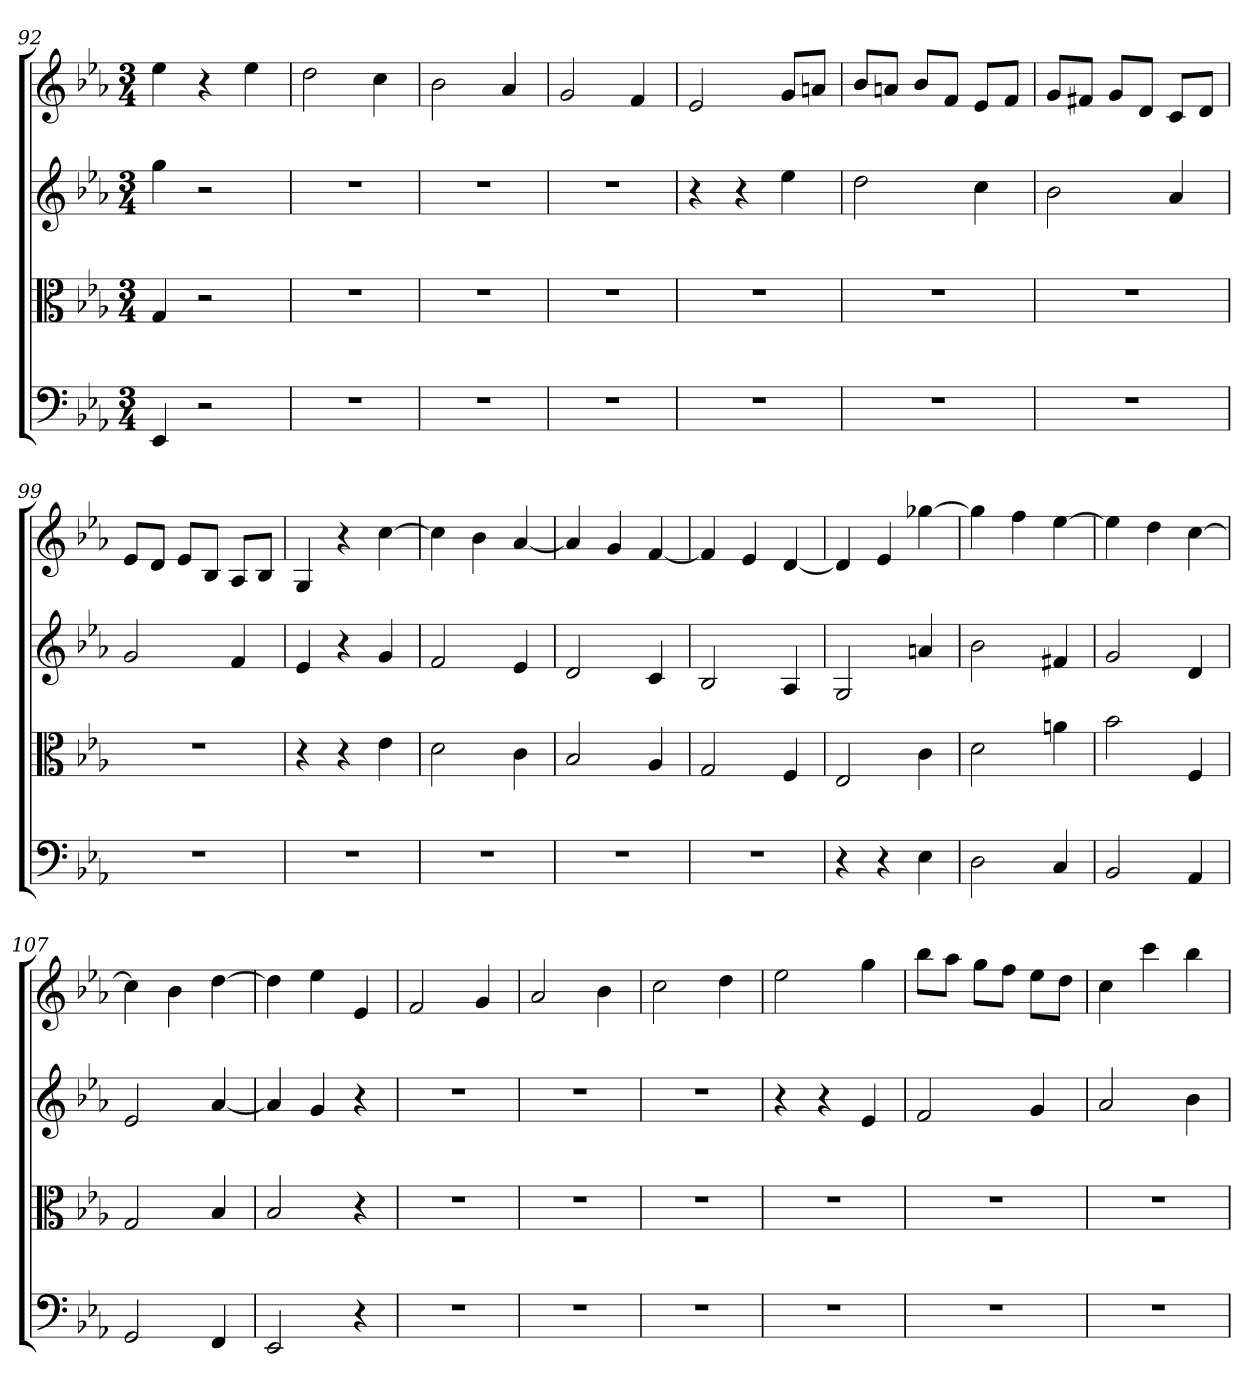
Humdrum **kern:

**kern	**kern	**kern	**kern
*part4	*part3	*part2	*part1
*staff4	*staff3	*staff2	*staff1
*clefF4	*clefC3	*	*
*k[b-e-a-]	*k[b-e-a-]	*k[b-e-a-]	*k[b-e-a-]
*E-:	*E-:	*E-:	*E-:
*M3/4	*M3/4	*M3/4	*M3/4
=92	=92	=92	=92
4EE-	4G	4gg	4ee-
2r	2r	2r	4r
.	.	.	4ee-
=93	=93	=93	=93
2.r	2.r	2.r	2dd
.	.	.	4cc
=94	=94	=94	=94
2.r	2.r	2.r	2b-
.	.	.	4a-
=95	=95	=95	=95
2.r	2.r	2.r	2g
.	.	.	4f
=96	=96	=96	=96
2.r	2.r	4r	2e-
.	.	4r	.
.	.	4ee-	8gL
.	.	.	8anJ
=97	=97	=97	=97
2.r	2.r	2dd	8b-L
.	.	.	8anJ
.	.	.	8b-L
.	.	.	8fJ
.	.	4cc	8e-L
.	.	.	8fJ
=98	=98	=98	=98
2.r	2.r	2b-	8gL
.	.	.	8f#XJ
.	.	.	8gL
.	.	.	8dJ
.	.	4a-	8cL
.	.	.	8dJ
=99	=99	=99	=99
2.r	2.r	2g	8e-L
.	.	.	8dJ
.	.	.	8e-L
.	.	.	8B-J
.	.	4f	8A-L
.	.	.	8B-J
=100	=100	=100	=100
2.r	4r	4e-	4G
.	4r	4r	4r
.	4e-	4g	[4cc
=101	=101	=101	=101
2.r	2d	2f	4cc]
.	.	.	4b-
.	4c	4e-	[4a-
=102	=102	=102	=102
2.r	2B-	2d	4a-]
.	.	.	4g
.	4A-	4c	[4f
=103	=103	=103	=103
2.r	2G	2B-	4f]
.	.	.	4e-
.	4F	4A-	[4d
=104	=104	=104	=104
4r	2E-	2G	4d]
4r	.	.	4e-
4E-	4c	4an	[4gg-X
=105	=105	=105	=105
2D	2d	2b-	4gg-]
.	.	.	4ff
4C	4an	4f#X	[4ee-
=106	=106	=106	=106
2BB-	2b-	2g	4ee-]
.	.	.	4dd
4AA-	4F	4d	[4cc
=107	=107	=107	=107
2GG	2G	2e-	4cc]
.	.	.	4b-
4FF	4B-	[4a-	[4dd
=108	=108	=108	=108
2EE-	2B-	4a-]	4dd]
.	.	4g	4ee-
4r	4r	4r	4e-
=109	=109	=109	=109
2.r	2.r	2.r	2f
.	.	.	4g
=110	=110	=110	=110
2.r	2.r	2.r	2a-
.	.	.	4b-
=111	=111	=111	=111
2.r	2.r	2.r	2cc
.	.	.	4dd
=112	=112	=112	=112
2.r	2.r	4r	2ee-
.	.	4r	.
.	.	4e-	4gg
=113	=113	=113	=113
2.r	2.r	2f	8bb-L
.	.	.	8aa-J
.	.	.	8ggL
.	.	.	8ffJ
.	.	4g	8ee-L
.	.	.	8ddJ
=114	=114	=114	=114
2.r	2.r	2a-	4cc
.	.	.	4ccc
.	.	4b-	4bb-
=	=	=	=
*-	*-	*-	*-
